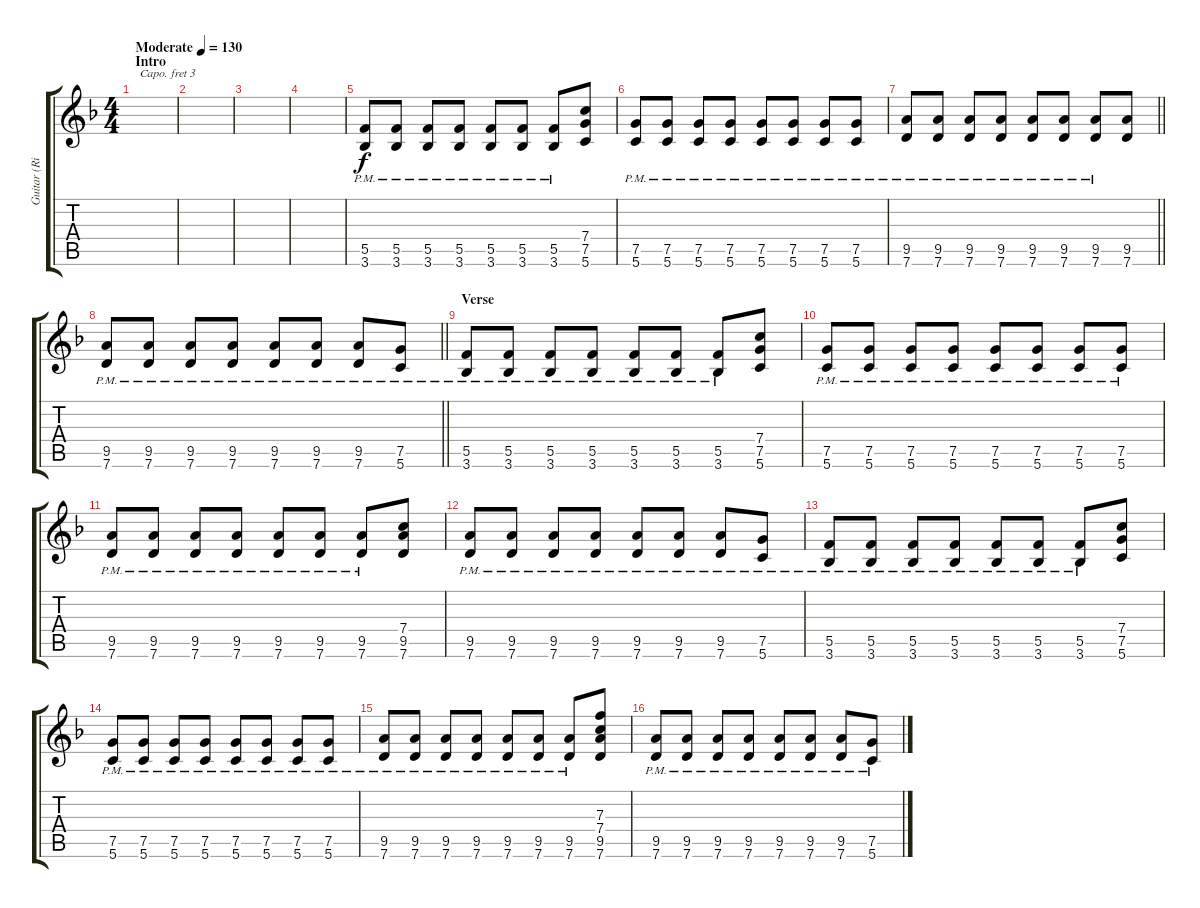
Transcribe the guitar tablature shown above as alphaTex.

\track ("Guitar (Right)" "Guitar (Ri") {instrument overdrivenguitar}
\staff {score tabs}
\capo 3
\tuning (E4 B3 G3 D3 A2 E2) {hide}
\ts (4 4)
\section ("" "Intro")
\tempo (130 "Moderate")
\clef g2
\ks f
|
|
|
|
(5.5{pm} 3.6{pm}).8 (5.5{pm} 3.6{pm}).8 (5.5{pm} 3.6{pm}).8 (5.5{pm} 3.6{pm}).8 (5.5{pm} 3.6{pm}).8 (5.5{pm} 3.6{pm}).8 (5.5{pm} 3.6{pm}).8 (7.4 7.5 5.6).8 |
(7.5{pm} 5.6{pm}).8 (7.5{pm} 5.6{pm}).8 (7.5{pm} 5.6{pm}).8 (7.5{pm} 5.6{pm}).8 (7.5{pm} 5.6{pm}).8 (7.5{pm} 5.6{pm}).8 (7.5{pm} 5.6{pm}).8 (7.5{pm} 5.6{pm}).8 |
\barLineRight lightlight
(9.5{pm} 7.6{pm}).8 (9.5{pm} 7.6{pm}).8 (9.5{pm} 7.6{pm}).8 (9.5{pm} 7.6{pm}).8 (9.5{pm} 7.6{pm}).8 (9.5{pm} 7.6{pm}).8 (9.5{pm} 7.6{pm}).8 (9.5 7.6).8 |
\section ("" "")
\barLineRight lightlight
(9.5{pm} 7.6{pm}).8 (9.5{pm} 7.6{pm}).8 (9.5{pm} 7.6{pm}).8 (9.5{pm} 7.6{pm}).8 (9.5{pm} 7.6{pm}).8 (9.5{pm} 7.6{pm}).8 (9.5{pm} 7.6{pm}).8 (7.5{pm} 5.6{pm}).8 |
\section ("" "Verse")
(5.5{pm} 3.6{pm}).8 (5.5{pm} 3.6{pm}).8 (5.5{pm} 3.6{pm}).8 (5.5{pm} 3.6{pm}).8 (5.5{pm} 3.6{pm}).8 (5.5{pm} 3.6{pm}).8 (5.5{pm} 3.6{pm}).8 (7.4 7.5 5.6).8 |
(7.5{pm} 5.6{pm}).8 (7.5{pm} 5.6{pm}).8 (7.5{pm} 5.6{pm}).8 (7.5{pm} 5.6{pm}).8 (7.5{pm} 5.6{pm}).8 (7.5{pm} 5.6{pm}).8 (7.5{pm} 5.6{pm}).8 (7.5{pm} 5.6{pm}).8 |
(9.5{pm} 7.6{pm}).8 (9.5{pm} 7.6{pm}).8 (9.5{pm} 7.6{pm}).8 (9.5{pm} 7.6{pm}).8 (9.5{pm} 7.6{pm}).8 (9.5{pm} 7.6{pm}).8 (9.5{pm} 7.6{pm}).8 (7.4 9.5 7.6).8 |
(9.5{pm} 7.6{pm}).8 (9.5{pm} 7.6{pm}).8 (9.5{pm} 7.6{pm}).8 (9.5{pm} 7.6{pm}).8 (9.5{pm} 7.6{pm}).8 (9.5{pm} 7.6{pm}).8 (9.5{pm} 7.6{pm}).8 (7.5{pm} 5.6{pm}).8 |
(5.5{pm} 3.6{pm}).8 (5.5{pm} 3.6{pm}).8 (5.5{pm} 3.6{pm}).8 (5.5{pm} 3.6{pm}).8 (5.5{pm} 3.6{pm}).8 (5.5{pm} 3.6{pm}).8 (5.5{pm} 3.6{pm}).8 (7.4 7.5 5.6).8 |
(7.5{pm} 5.6{pm}).8 (7.5{pm} 5.6{pm}).8 (7.5{pm} 5.6{pm}).8 (7.5{pm} 5.6{pm}).8 (7.5{pm} 5.6{pm}).8 (7.5{pm} 5.6{pm}).8 (7.5{pm} 5.6{pm}).8 (7.5{pm} 5.6{pm}).8 |
(9.5{pm} 7.6{pm}).8 (9.5{pm} 7.6{pm}).8 (9.5{pm} 7.6{pm}).8 (9.5{pm} 7.6{pm}).8 (9.5{pm} 7.6{pm}).8 (9.5{pm} 7.6{pm}).8 (9.5{pm} 7.6{pm}).8 (7.3 7.4 9.5 7.6).8 |
(9.5{pm} 7.6{pm}).8 (9.5{pm} 7.6{pm}).8 (9.5{pm} 7.6{pm}).8 (9.5{pm} 7.6{pm}).8 (9.5{pm} 7.6{pm}).8 (9.5{pm} 7.6{pm}).8 (9.5{pm} 7.6{pm}).8 (7.5{pm} 5.6{pm}).8
